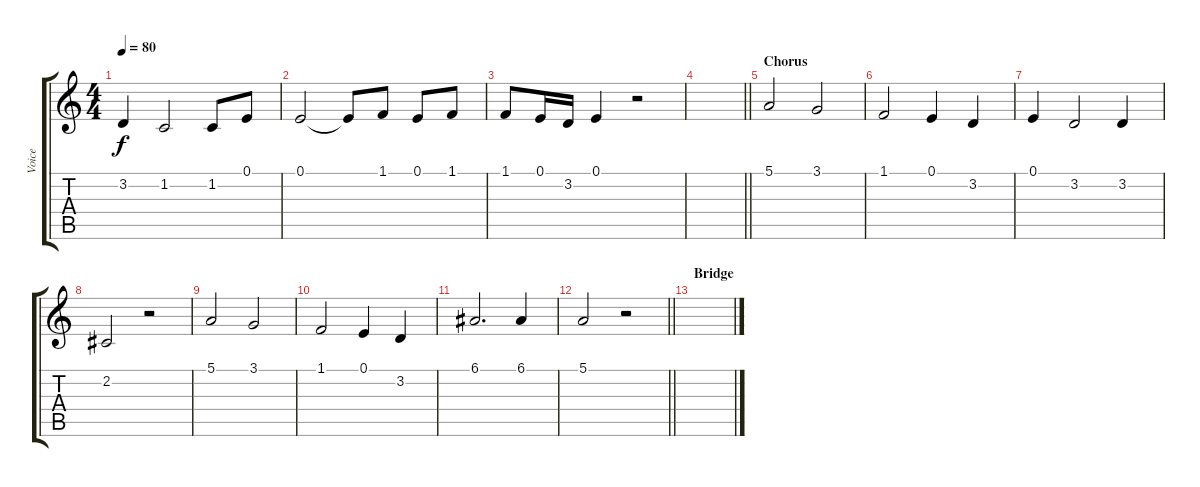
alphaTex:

\track ("Voice " "Voice ") {instrument lead6voice}
\staff {score tabs}
\tuning (E4 B3 G3 D3 A2 E2) {hide}
\ts (4 4)
\tempo 80
\clef g2
\ks c
3.2.4{dy f} 1.2.2 1.2.8 0.1.8 |
0.1.2 0.1{t}.8 1.1.8 0.1.8 1.1.8 |
1.1.8 0.1.16 3.2.16 0.1.4 r.2 |
\barLineRight lightlight
|
\section ("" "Chorus")
5.1.2 3.1.2 |
1.1.2 0.1.4 3.2.4 |
0.1.4 3.2.2 3.2.4 |
2.2.2 r.2 |
5.1.2 3.1.2 |
1.1.2 0.1.4 3.2.4 |
6.1.2{d} 6.1.4 |
\barLineRight lightlight
5.1.2 r.2 |
\section ("" "Bridge ")
